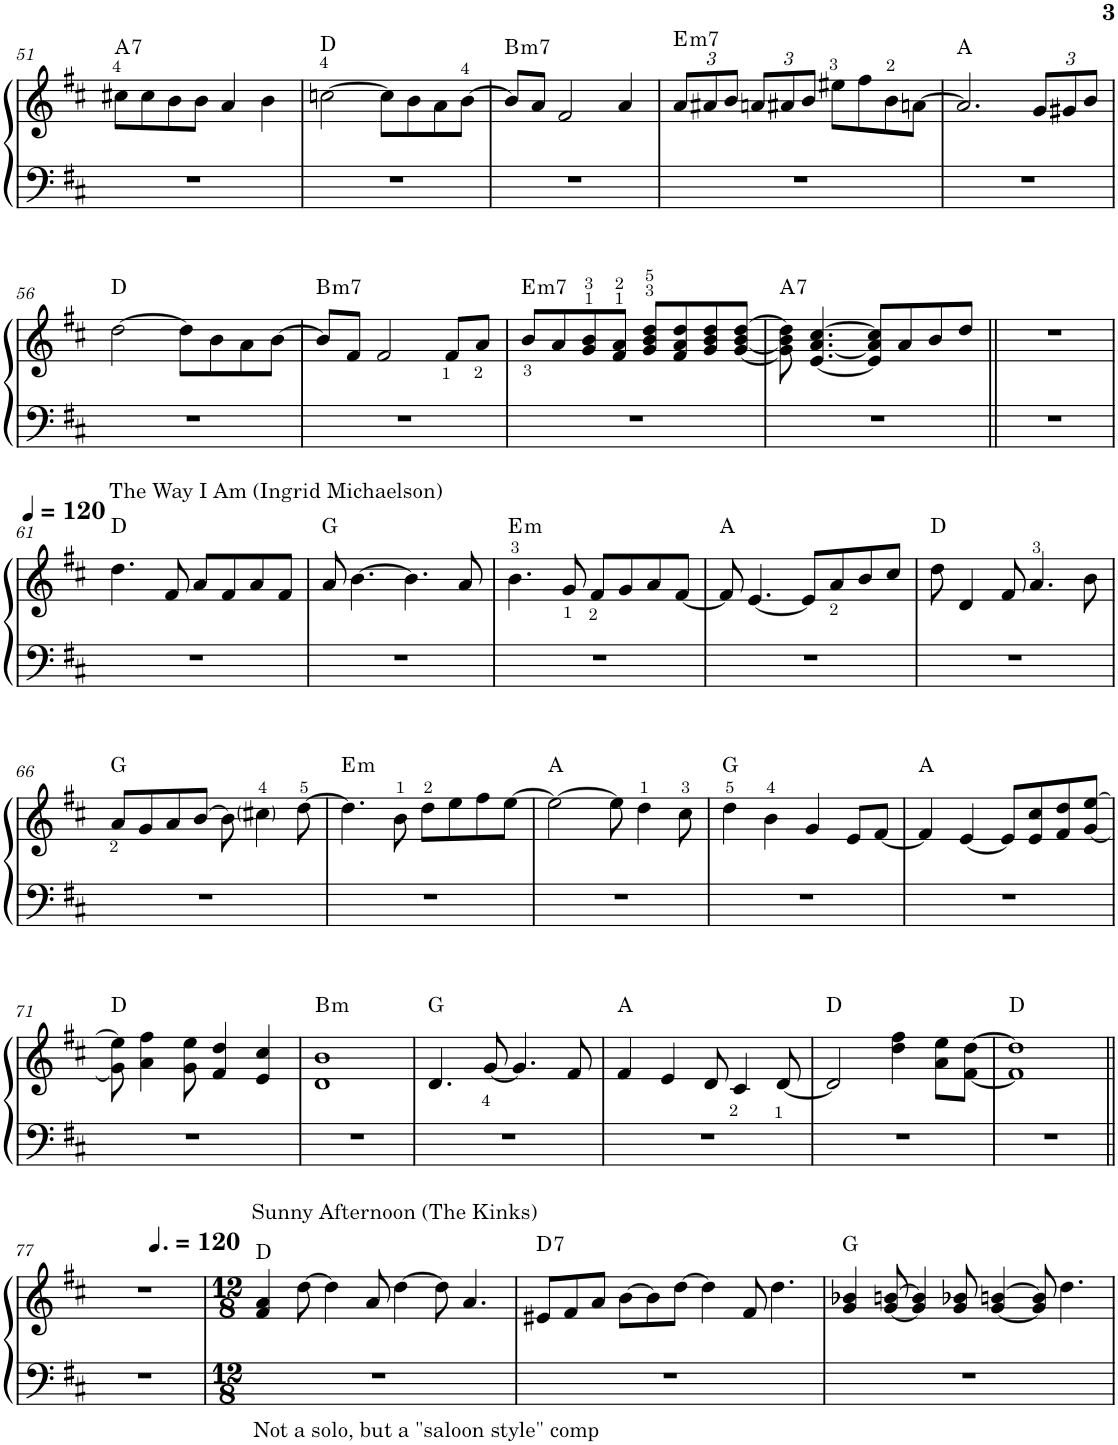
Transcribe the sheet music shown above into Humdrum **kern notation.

**kern	**kern	**harte
*part1	*part1	*part1
*staff2	*staff1	*
*I"Piano	*	*
*I'Pno.	*	*
!!LO:PB:g=z
*clefF4	*clefG2	*
*k[f#c#]	*k[f#c#]	*
*M4/4	*M4/4	*
=51	=51	=51
!	!	!LO:H:kt=7
1r	8cc#X\L	A:7
.	8cc#\	.
.	8b\	.
.	8b\J	.
.	4a/	.
.	4b\	.
=52	=52	=52
1r	[2ccn\	D:maj
.	8cc\L]	.
.	8b\	.
.	8a\	.
.	[8b\J	.
=53	=53	=53
!	!	!LO:H:kt=m7
1r	8b/L]	B:min7
.	8a/J	.
.	2f#/	.
.	4a/	.
=54	=54	=54
*	*Xbrackettup	*
!	!	!LO:H:kt=m7
1r	12a/L	E:min7
.	12a#X/	.
.	12b/J	.
.	12an/L	.
.	12a#X/	.
.	12b/J	.
.	8ee#X\L	.
.	8ff#\	.
.	8b\	.
.	[8an\J	.
=55	=55	=55
1r	2.a/]	A:maj
.	12g/L	.
.	12g#X/	.
.	12b/J	.
!!LO:LB:g=z
=56	=56	=56
1r	[2dd\	D:maj
.	8dd\L]	.
.	8b\	.
.	8a\	.
.	[8b\J	.
=57	=57	=57
!	!	!LO:H:kt=m7
1r	8b/L]	B:min7
.	8f#/J	.
.	2f#/	.
.	8f#/L	.
.	8a/J	.
=58	=58	=58
!	!	!LO:H:kt=m7
1r	8b/L	E:min7
.	8a/	.
.	8g/ 8b/	.
.	8f#/ 8a/J	.
.	8g/ 8b/ 8dd/L	.
.	8f#/ 8a/ 8dd/	.
.	8g/ 8b/ 8dd/	.
.	[8g/ [8b/ [8dd/J	.
=59	=59	=59
!	!	!LO:H:kt=7
1r	8g\] 8b\] 8dd\]	A:7
.	[4.e/ [4.a/ [4.cc#/	.
.	8e/] 8a/] 8cc#/]L	.
.	8a/	.
.	8b/	.
.	8dd/J	.
=60||	=60||	=60||
1r	1r	.
!!LO:LB:g=z
=61	=61	=61
*	*MM120	*
!	!LO:TX:a:t=The Way I Am (Ingrid Michaelson)	!
1r	4.dd\	D:maj
.	8f#/	.
.	8a/L	.
.	8f#/	.
.	8a/	.
.	8f#/J	.
=62	=62	=62
1r	8a/	G:maj
.	[4.b\	.
.	4.b\]	.
.	8a/	.
=63	=63	=63
!	!	!LO:H:kt=m
1r	4.b\	E:min
.	8g/	.
.	8f#/L	.
.	8g/	.
.	8a/	.
.	[8f#/J	.
=64	=64	=64
1r	8f#/]	A:maj
.	[4.e/	.
.	8e/L]	.
.	8a/	.
.	8b/	.
.	8cc#/J	.
=65	=65	=65
1r	8dd\	D:maj
.	4d/	.
.	8f#/	.
.	4.a/	.
.	8b\	.
!!LO:LB:g=z
=66	=66	=66
1r	8a/L	G:maj
.	8g/	.
.	8a/	.
.	[8b/J	.
.	8b\]	.
.	4cc#X\	.
.	[8dd\	.
=67	=67	=67
!	!	!LO:H:kt=m
1r	4.dd\]	E:min
.	8b\	.
.	8dd\L	.
.	8ee\	.
.	8ff#\	.
.	[8ee\J	.
=68	=68	=68
1r	2ee\_	A:maj
.	8ee\]	.
.	4dd\	.
.	8cc#\	.
=69	=69	=69
1r	4dd\	G:maj
.	4b\	.
.	4g/	.
.	8e/L	.
.	[8f#/J	.
=70	=70	=70
1r	4f#/]	A:maj
.	[4e/	.
.	8e/L]	.
.	8e/ 8cc#/	.
.	8f#/ 8dd/	.
.	[8g/ [8ee/J	.
!!LO:LB:g=z
=71	=71	=71
1r	8g\] 8ee\]	D:maj
.	4a\ 4ff#\	.
.	8g\ 8ee\	.
.	4f#/ 4dd/	.
.	4e/ 4cc#/	.
=72	=72	=72
!	!	!LO:H:kt=m
1r	1d 1b	B:min
=73	=73	=73
1r	4.d/	G:maj
.	[8g/	.
.	4.g/]	.
.	8f#/	.
=74	=74	=74
1r	4f#/	A:maj
.	4e/	.
.	8d/	.
.	4c#/	.
.	[8d/	.
=75	=75	=75
1r	2d/]	D:maj
.	4dd\ 4ff#\	.
.	8a\ 8ee\L	.
.	[8f#\ [8dd\J	.
=76	=76	=76
1r	1f#] 1dd]	D:maj
!!LO:LB:g=z
=77||	=77||	=77||
1r	1r	.
=78	=78	=78
*M12/8	*M12/8	*
*	*MM180	*
!	!LO:TX:a:t=Sunny Afternoon (The Kinks)	!
!LO:TX:b:t=Not a solo, but a "saloon style" comp	!	!
1.r	4f#/ 4a/	D:maj
.	[8dd\	.
.	4dd\]	.
.	8a/	.
.	[4dd\	.
.	8dd\]	.
.	4.a/	.
=79	=79	=79
!	!	!LO:H:kt=7
1.r	8e#X/L	D:7
.	8f#/	.
.	8a/J	.
.	[8b\L	.
.	8b\]	.
.	[8dd\J	.
.	4dd\]	.
.	8f#/	.
.	4.dd\	.
=80	=80	=80
1.r	4g/ 4b-X/	G:maj
.	[8g/ [8bn/	.
.	4g/] 4b/]	.
.	8g/ 8b-X/	.
.	[4g/ [4bn/	.
.	8g/] 8b/]	.
.	4.dd\	.
=	=	=
*-	*-	*-
